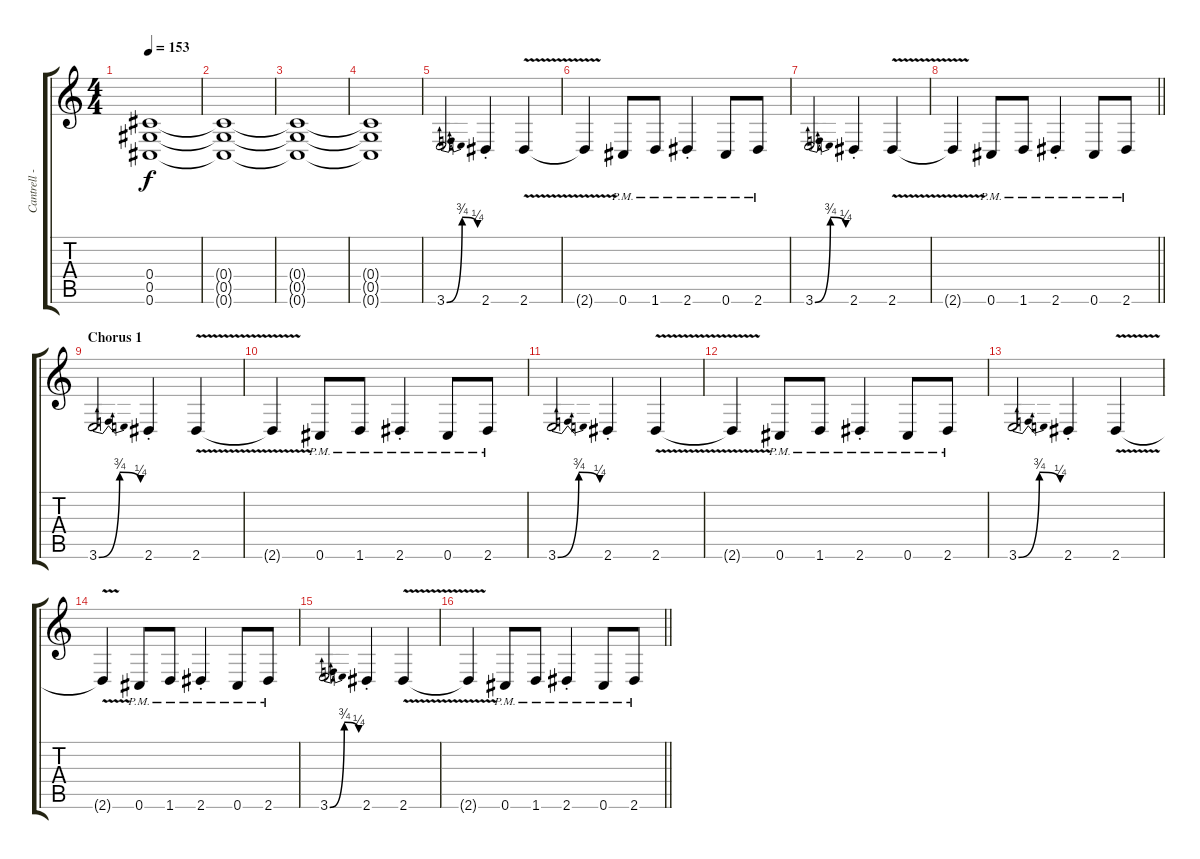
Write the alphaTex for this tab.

\track ("Cantrell - Rythme Guitar" "Cantrell -") {instrument distortionguitar}
\staff {score tabs}
\tuning (Eb4 Bb3 Gb3 Db3 Ab2 Db2) {hide}
\ts (4 4)
\tempo 153
\clef g2
\ks c
(0.4 0.5 0.6).1{dy f} |
(0.4{t} 0.5{t} 0.6{t}).1 |
(0.4{t} 0.5{t} 0.6{t}).1 |
(0.4{t} 0.5{t} 0.6{t}).1 |
3.6{be (bendrelease 0 0 20 3 45 3 60 1)}.2 2.6{st}.4 2.6{v}.4 |
2.6{t}.4 0.6{pm}.8 1.6{pm}.8 2.6{pm st}.4 0.6{pm}.8 2.6{pm}.8 |
3.6{be (bendrelease 0 0 20 3 45 3 60 1)}.2 2.6{st}.4 2.6{v}.4 |
\barLineRight lightlight
2.6{t}.4 0.6{pm}.8 1.6{pm}.8 2.6{pm st}.4 0.6{pm}.8 2.6{pm}.8 |
\section ("" "Chorus 1")
3.6{be (bendrelease 0 0 20 3 45 3 60 1)}.2 2.6{st}.4 2.6{v}.4 |
2.6{t}.4 0.6{pm}.8 1.6{pm}.8 2.6{pm st}.4 0.6{pm}.8 2.6{pm}.8 |
3.6{be (bendrelease 0 0 20 3 45 3 60 1)}.2 2.6{st}.4 2.6{v}.4 |
2.6{t}.4 0.6{pm}.8 1.6{pm}.8 2.6{pm st}.4 0.6{pm}.8 2.6{pm}.8 |
3.6{be (bendrelease 0 0 20 3 45 3 60 1)}.2 2.6{st}.4 2.6{v}.4 |
2.6{t}.4 0.6{pm}.8 1.6{pm}.8 2.6{pm st}.4 0.6{pm}.8 2.6{pm}.8 |
3.6{be (bendrelease 0 0 20 3 45 3 60 1)}.2 2.6{st}.4 2.6{v}.4 |
\barLineRight lightlight
2.6{t}.4 0.6{pm}.8 1.6{pm}.8 2.6{pm st}.4 0.6{pm}.8 2.6{pm}.8
